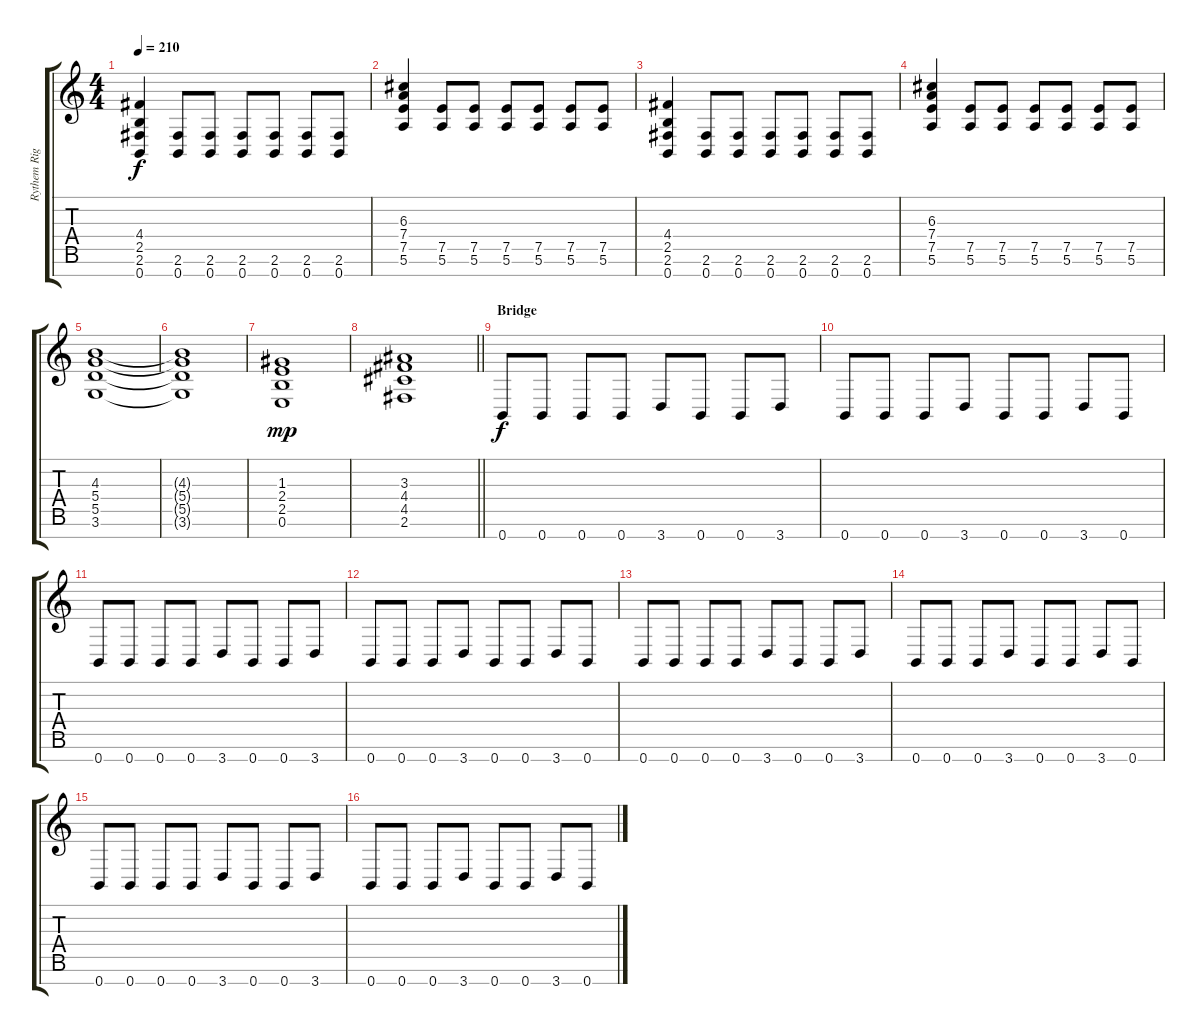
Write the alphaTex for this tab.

\track ("Rythem Right" "Rythem Rig") {instrument distortionguitar}
\staff {score tabs}
\tuning (E4 B3 G3 D3 A2 E2 B1) {hide}
\ts (4 4)
\tempo 210
\clef g2
\ks c
(4.4 2.5 2.6 0.7).4{dy f} (2.6 0.7).8 (2.6 0.7).8 (2.6 0.7).8 (2.6 0.7).8 (2.6 0.7).8 (2.6 0.7).8 |
(6.3 7.4 7.5 5.6).4 (7.5 5.6).8 (7.5 5.6).8 (7.5 5.6).8 (7.5 5.6).8 (7.5 5.6).8 (7.5 5.6).8 |
(4.4 2.5 2.6 0.7).4 (2.6 0.7).8 (2.6 0.7).8 (2.6 0.7).8 (2.6 0.7).8 (2.6 0.7).8 (2.6 0.7).8 |
(6.3 7.4 7.5 5.6).4 (7.5 5.6).8 (7.5 5.6).8 (7.5 5.6).8 (7.5 5.6).8 (7.5 5.6).8 (7.5 5.6).8 |
(4.3 5.4 5.5 3.6).1 |
(4.3{t} 5.4{t} 5.5{t} 3.6{t}).1 |
(1.3 2.4 2.5 0.6).1{dy mp} |
\barLineRight lightlight
(3.3 4.4 4.5 2.6).1 |
\section ("" "Bridge")
0.7.8{dy f} 0.7.8 0.7.8 0.7.8 3.7.8 0.7.8 0.7.8 3.7.8 |
0.7.8 0.7.8 0.7.8 3.7.8 0.7.8 0.7.8 3.7.8 0.7.8 |
0.7.8 0.7.8 0.7.8 0.7.8 3.7.8 0.7.8 0.7.8 3.7.8 |
0.7.8 0.7.8 0.7.8 3.7.8 0.7.8 0.7.8 3.7.8 0.7.8 |
0.7.8 0.7.8 0.7.8 0.7.8 3.7.8 0.7.8 0.7.8 3.7.8 |
0.7.8 0.7.8 0.7.8 3.7.8 0.7.8 0.7.8 3.7.8 0.7.8 |
0.7.8 0.7.8 0.7.8 0.7.8 3.7.8 0.7.8 0.7.8 3.7.8 |
0.7.8 0.7.8 0.7.8 3.7.8 0.7.8 0.7.8 3.7.8 0.7.8
